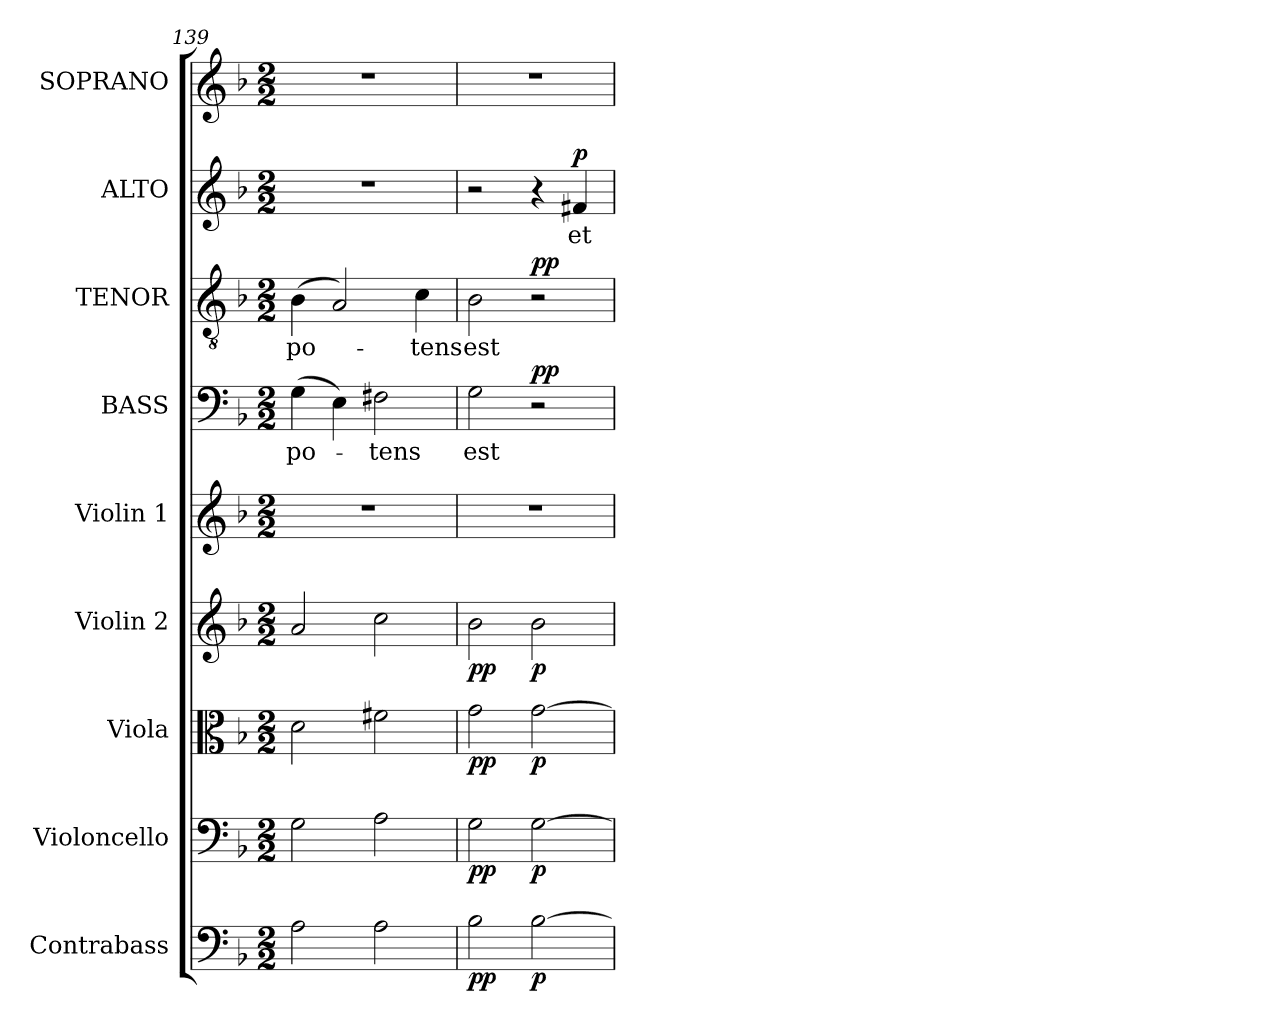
**kern	**dynam	**kern	**dynam	**kern	**dynam	**kern	**dynam	**kern	**kern	**text	**dynam	**kern	**text	**dynam	**kern	**text	**dynam	**kern
*part9	*part9	*part8	*part8	*part7	*part7	*part6	*part6	*part5	*part4	*part4	*part4	*part3	*part3	*part3	*part2	*part2	*part2	*part1
*staff9	*staff9	*staff8	*staff8	*staff7	*staff7	*staff6	*staff6	*staff5	*staff4	*staff4	*staff4	*staff3	*staff3	*staff3	*staff2	*staff2	*staff2	*staff1
*I"Contrabass	*	*I"Violoncello	*	*I"Viola	*	*I"Violin 2	*	*I"Violin 1	*I"BASS	*	*	*I"TENOR	*	*	*I"ALTO	*	*	*I"SOPRANO
*I'Cb.	*	*I'Vc.	*	*I'Vla.	*	*I'Vln. 2	*	*I'Vln. 1	*I'B.	*	*	*I'T.	*	*	*I'A.	*	*	*I'S.
*clefF4	*	*clefF4	*	*clefC3	*	*clefG2	*	*clefG2	*clefF4	*	*	*clefGv2	*	*	*clefG2	*	*	*clefG2
*ITrd7c12	*	*	*	*	*	*	*	*	*	*	*	*ITrd7c12	*	*	*	*	*	*
*k[b-]	*	*k[b-]	*	*k[b-]	*	*k[b-]	*	*k[b-]	*k[b-]	*	*	*k[b-]	*	*	*k[b-]	*	*	*k[b-]
*F:	*	*F:	*	*F:	*	*F:	*	*F:	*F:	*	*	*F:	*	*	*F:	*	*	*F:
*M2/2	*	*M2/2	*	*M2/2	*	*M2/2	*	*M2/2	*M2/2	*	*	*M2/2	*	*	*M2/2	*	*	*M2/2
=139	=139	=139	=139	=139	=139	=139	=139	=139	=139	=139	=139	=139	=139	=139	=139	=139	=139	=139
!	!	!	!	!	!	!	!	!	!	!LO:LY:b:color=#000000	!	!	!	!	!	!	!	!
!	!	!	!	!	!	!	!	!	!	!	!	!	!LO:LY:b:color=#000000	!	!	!	!	!
2AAi\	.	2Gi\	.	2di\	.	2ai/	.	1r	(4Gi\	po-	.	(4BB-i\	po-	.	1r	.	.	1r
.	.	.	.	.	.	.	.	.	4Ei\)	.	.	2AAi/)	.	.	.	.	.	.
!	!	!	!	!	!	!	!	!	!	!LO:LY:b:color=#000000	!	!	!	!	!	!	!	!
2AAi\	.	2Ai\	.	2f#Xi\	.	2cci\	.	.	2F#Xi\	-tens	.	.	.	.	.	.	.	.
!	!	!	!	!	!	!	!	!	!	!	!	!	!LO:LY:b:color=#000000	!	!	!	!	!
.	.	.	.	.	.	.	.	.	.	.	.	4Ci\	-tens	.	.	.	.	.
=140	=140	=140	=140	=140	=140	=140	=140	=140	=140	=140	=140	=140	=140	=140	=140	=140	=140	=140
!	!	!	!	!	!	!	!	!	!	!LO:LY:b:color=#000000	!	!	!	!	!	!	!	!
!	!	!	!	!	!	!	!	!	!	!	!	!	!LO:LY:b:color=#000000	!	!	!	!	!
2BB-i\	pp	2Gi\	pp	2gi\	pp	2b-i\	pp	1r	2Gi\	est	.	2BB-i\	est	.	2r	.	.	1r
[>2BB-i\	p	[>2Gi\	p	[>2gi\	p	2b-i\	p	.	2r	.	pp	2r	.	pp	4r	.	.	.
!	!	!	!	!	!	!	!	!	!	!	!	!	!	!	!	!LO:LY:b:color=#000000	!	!
.	.	.	.	.	.	.	.	.	.	.	.	.	.	.	4f#Xi/	et	p	.
=	=	=	=	=	=	=	=	=	=	=	=	=	=	=	=	=	=	=
*-	*-	*-	*-	*-	*-	*-	*-	*-	*-	*-	*-	*-	*-	*-	*-	*-	*-	*-
